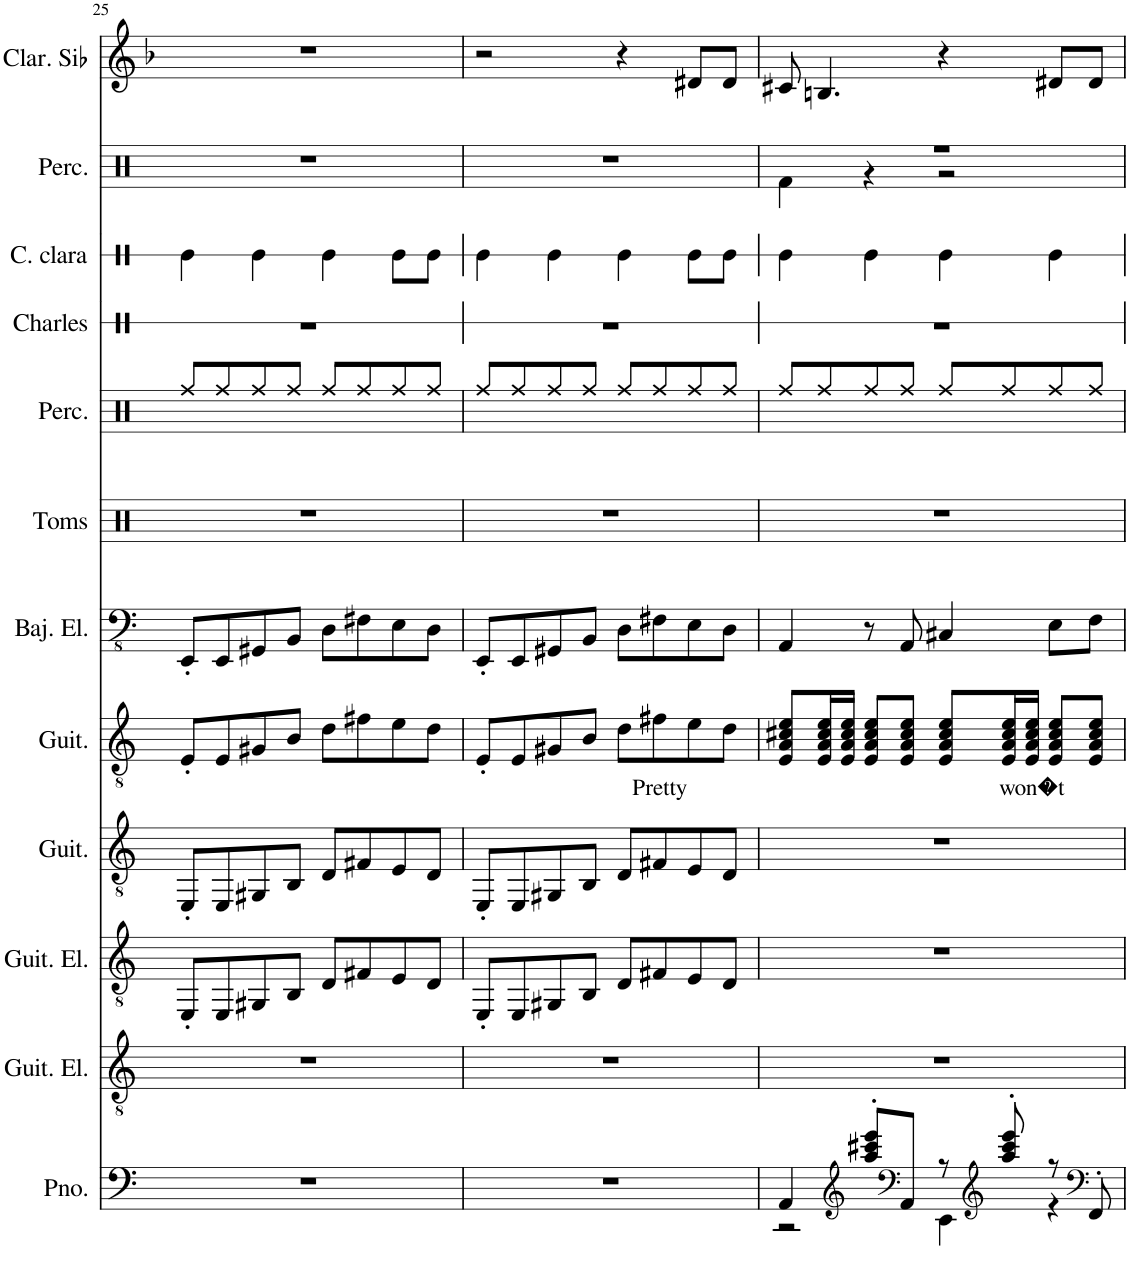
**kern	**kern	**kern	**kern	**kern	**text	**kern	**kern	**kern	**kern	**kern	**kern	**kern
*part12	*part11	*part10	*part9	*part8	*part8	*part7	*part6	*part5	*part4	*part3	*part2	*part1
*staff12	*staff11	*staff10	*staff9	*staff8	*staff8	*staff7	*staff6	*staff5	*staff4	*staff3	*staff2	*staff1
*I"Piano, Ac.Piano	*I"Guitarra eléctrica, Guitar 4	*I"Guitarra eléctrica, Guitar 3	*I"Guitarra acústica, Guitar 2	*I"Guitarra clásica, Guitar 1	*	*I"Bajo eléctrico, Bass Gtr	*I"Tom Toms, Tom Tom	*I"Set de percusión, Ride Cym	*I"Charles, Clsd Hat	*I"Caja clara, Snare	*I"Set de percusión, Kick Drm	*I"Clarinette en Sib
*I'Pno.	*I'Guit. El.	*I'Guit. El.	*I'Guit.	*I'Guit.	*	*I'Baj. El.	*I'Toms	*I'Perc.	*I'Charles	*I'C. clara	*I'Perc.	*I'Clar. Sib
!!LO:PB:g=z
*clefF4	*clefGv2	*clefGv2	*clefGv2	*clefGv2	*	*clefFv4	*clefX	*clefX	*clefX	*clefX	*clefX	*clefG2
*	*	*	*	*	*	*	*	*	*	*	*	*Trd1c2
*k[]	*k[]	*k[]	*k[]	*k[]	*	*k[]	*k[]	*k[]	*k[]	*k[]	*k[]	*k[b-]
*M4/4	*M4/4	*M4/4	*M4/4	*M4/4	*	*M4/4	*M4/4	*M4/4	*M4/4	*M4/4	*M4/4	*M4/4
=25	=25	=25	=25	=25	=25	=25	=25	=25	=25	=25	=25	=25
1r	1r	8EE'/L	8EE'/L	8E'/L	.	8EEE'/L	1r	8Rff/L	1r	4Re\	1r	1r
.	.	8EE/	8EE/	8E/	.	8EEE/	.	8Rff/	.	.	.	.
.	.	8GG#X/	8GG#X/	8G#X/	.	8GGG#X/	.	8Rff/	.	4Re\	.	.
.	.	8BB/J	8BB/J	8B/J	.	8BBB/J	.	8Rff/J	.	.	.	.
.	.	8D/L	8D/L	8d\L	.	8DD\L	.	8Rff/L	.	4Re\	.	.
.	.	8F#X/	8F#X/	8f#X\	.	8FF#X\	.	8Rff/	.	.	.	.
.	.	8E/	8E/	8e\	.	8EE\	.	8Rff/	.	8Re\L	.	.
.	.	8D/J	8D/J	8d\J	.	8DD\J	.	8Rff/J	.	8Re\J	.	.
=26	=26	=26	=26	=26	=26	=26	=26	=26	=26	=26	=26	=26
1r	1r	8EE'/L	8EE'/L	8E'/L	.	8EEE'/L	1r	8Rff/L	1r	4Re\	1r	2r
.	.	8EE/	8EE/	8E/	.	8EEE/	.	8Rff/	.	.	.	.
.	.	8GG#X/	8GG#X/	8G#X/	.	8GGG#X/	.	8Rff/	.	4Re\	.	.
.	.	8BB/J	8BB/J	8B/J	.	8BBB/J	.	8Rff/J	.	.	.	.
.	.	8D/L	8D/L	8d\L	.	8DD\L	.	8Rff/L	.	4Re\	.	4r
!	!	!	!	!	!LO:LY:b	!	!	!	!	!	!	!
.	.	8F#X/	8F#X/	8f#X\	Pretty	8FF#X\	.	8Rff/	.	.	.	.
.	.	8E/	8E/	8e\	.	8EE\	.	8Rff/	.	8Re\L	.	8d#X/L
.	.	8D/J	8D/J	8d\J	.	8DD\J	.	8Rff/J	.	8Re\J	.	8d#/J
=27	=27	=27	=27	=27	=27	=27	=27	=27	=27	=27	=27	=27
*^	*	*	*	*	*	*	*	*	*	*	*^	*
4AA/	2r	1r	1r	1r	8E/ 8A/ 8c#X/ 8e/L	.	4AAA/	1r	8Rff/L	1r	4Re\	1r	4Rf\	8c#X/
.	.	.	.	.	16E/ 16A/ 16c#/ 16e/L	.	.	.	8Rff/	.	.	.	.	4.Bn/
.	.	.	.	.	16E/ 16A/ 16c#/ 16e/JJ	.	.	.	.	.	.	.	.	.
*clefG2	*	*	*	*	*	*	*	*	*	*	*	*	*	*
8aa/' 8ccc#X/' 8eee/'L	.	.	.	.	8E/ 8A/ 8c#/ 8e/L	.	8r	.	8Rff/	.	4Re\	.	4r	.
*clefF4	*	*	*	*	*	*	*	*	*	*	*	*	*	*
8AA/J	.	.	.	.	8E/ 8A/ 8c#/ 8e/J	.	8AAA/	.	8Rff/J	.	.	.	.	.
8r	4EE\	.	.	.	8E/ 8A/ 8c#/ 8e/L	.	4CC#X/	.	8Rff/L	.	4Re\	.	2r	4r
*clefG2	*	*	*	*	*	*	*	*	*	*	*	*	*	*
8aa/' 8ccc#/' 8eee/'	.	.	.	.	16E/ 16A/ 16c#/ 16e/L	.	.	.	8Rff/	.	.	.	.	.
!	!	!	!	!	!	!LO:LY:b	!	!	!	!	!	!	!	!
.	.	.	.	.	16E/ 16A/ 16c#/ 16e/JJ	won�t	.	.	.	.	.	.	.	.
8r	4r	.	.	.	8E/ 8A/ 8c#/ 8e/L	.	8EE\L	.	8Rff/	.	4Re\	.	.	8d#X/L
*clefF4	*	*	*	*	*	*	*	*	*	*	*	*	*	*
8FF'/	.	.	.	.	8E/ 8A/ 8c#/ 8e/J	.	8FF\J	.	8Rff/J	.	.	.	.	8d#/J
*v	*v	*	*	*	*	*	*	*	*	*	*	*v	*v	*
=	=	=	=	=	=	=	=	=	=	=	=	=
*-	*-	*-	*-	*-	*-	*-	*-	*-	*-	*-	*-	*-
